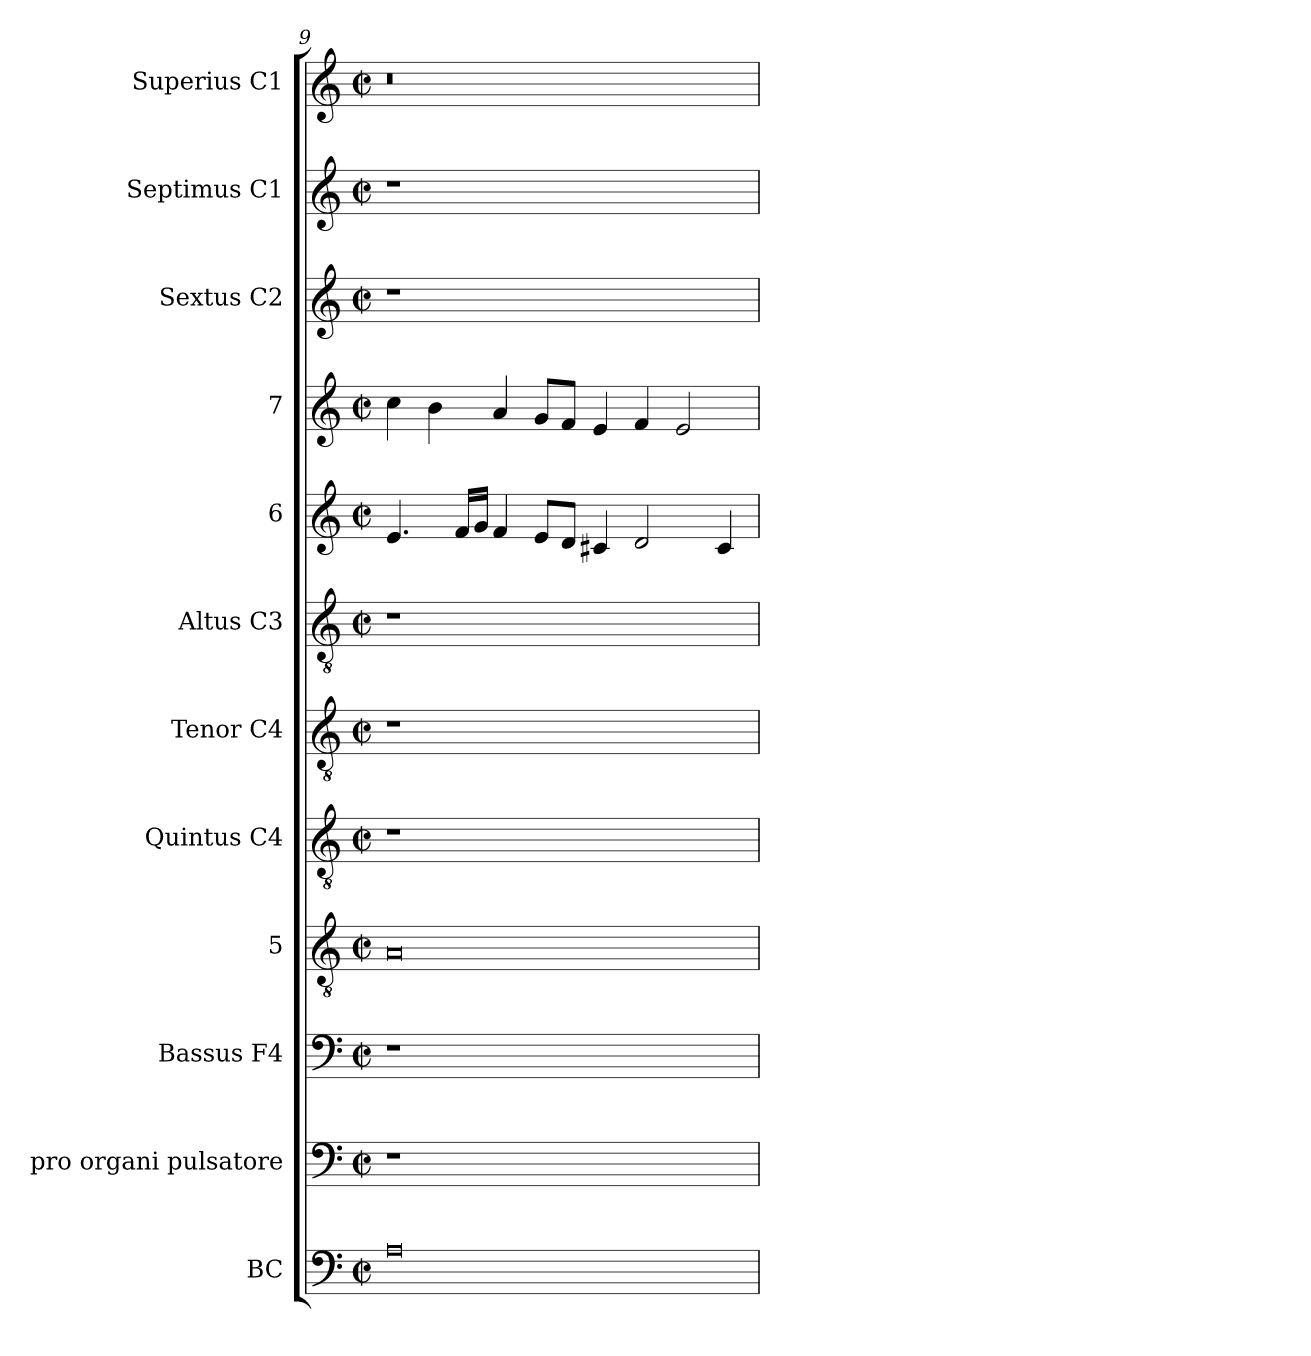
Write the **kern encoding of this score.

**kern	**text	**kern	**kern	**kern	**text	**kern	**kern	**kern	**kern	**text	**kern	**text	**kern	**kern	**kern
*part12	*part12	*part11	*part10	*part9	*part9	*part8	*part7	*part6	*part5	*part5	*part4	*part4	*part3	*part2	*part1
*staff12	*staff12	*staff11	*staff10	*staff9	*staff9	*staff8	*staff7	*staff6	*staff5	*staff5	*staff4	*staff4	*staff3	*staff2	*staff1
*I"BC	*	*I"pro organi  pulsatore	*I"Bassus  F4	*I"5	*	*I"Quintus  C4	*I"Tenor  C4	*I"Altus  C3	*I"6	*	*I"7	*	*I"Sextus  C2	*I"Septimus  C1	*I"Superius  C1
*I'BC	*	*	*I'B	*	*	*	*I'T	*I'A	*	*	*	*	*	*	*I'S
!!LO:PB:g=z
*clefF4	*	*clefF4	*clefF4	*clefGv2	*	*clefGv2	*clefGv2	*clefGv2	*clefG2	*	*clefG2	*	*clefG2	*clefG2	*clefG2
*k[]	*	*k[]	*k[]	*k[]	*	*k[]	*k[]	*k[]	*k[]	*	*k[]	*	*k[]	*k[]	*k[]
*C:	*	*C:	*C:	*C:	*	*C:	*C:	*C:	*C:	*	*C:	*	*C:	*C:	*C:
*M2/2	*	*M2/2	*M2/2	*M2/2	*	*M2/2	*M2/2	*M2/2	*M2/2	*	*M2/2	*	*M2/2	*M2/2	*M2/2
*met(c|)	*	*met(c|)	*met(c|)	*met(c|)	*	*met(c|)	*met(c|)	*met(c|)	*met(c|)	*	*met(c|)	*	*met(c|)	*met(c|)	*met(c|)
=9	=9	=9	=9	=9	=9	=9	=9	=9	=9	=9	=9	=9	=9	=9	=9
!	!LO:LY:a:cj	!	!	!	!LO:LY:b:cj	!	!	!	!	!LO:LY:b:cj	!	!LO:LY:b:cj	!	!	!
0A	.	1r	1r	0A	--	1r	1r	1r	4.e/	--	4cc\	--	1r	1r	0r
!	!	!	!	!	!	!	!	!	!	!	!	!LO:LY:b:cj	!	!	!
.	.	.	.	.	.	.	.	.	.	.	4b\	--	.	.	.
!	!	!	!	!	!	!	!	!	!	!LO:LY:b:cj	!	!	!	!	!
.	.	.	.	.	.	.	.	.	16f/L	--	.	.	.	.	.
!	!	!	!	!	!	!	!	!	!	!LO:LY:b:cj	!	!	!	!	!
.	.	.	.	.	.	.	.	.	16g/J	--	.	.	.	.	.
!	!	!	!	!	!	!	!	!	!	!LO:LY:b:cj	!	!LO:LY:b:cj	!	!	!
.	.	.	.	.	.	.	.	.	4f/	--	4a/	--	.	.	.
!	!	!	!	!	!	!	!	!	!	!LO:LY:b:cj	!	!LO:LY:b:cj	!	!	!
.	.	.	.	.	.	.	.	.	8e/L	--	8g/L	--	.	.	.
!	!	!	!	!	!	!	!	!	!	!LO:LY:b:cj	!	!LO:LY:b:cj	!	!	!
.	.	.	.	.	.	.	.	.	8d/J	--	8f/J	--	.	.	.
!	!	!	!	!	!	!	!	!	!	!LO:LY:b:cj	!	!LO:LY:b:cj	!	!	!
.	.	1ryy	1ryy	.	.	1ryy	1ryy	1ryy	4c#X/	--	4e/	--	1ryy	1ryy	.
!	!	!	!	!	!	!	!	!	!	!LO:LY:b:cj	!	!LO:LY:b:cj	!	!	!
.	.	.	.	.	.	.	.	.	2d/	--	4f/	--	.	.	.
!	!	!	!	!	!	!	!	!	!	!	!	!LO:LY:b:cj	!	!	!
.	.	.	.	.	.	.	.	.	.	.	2e/	--	.	.	.
!	!	!	!	!	!	!	!	!	!	!LO:LY:b:cj	!	!	!	!	!
.	.	.	.	.	.	.	.	.	4c#/	--	.	.	.	.	.
=	=	=	=	=	=	=	=	=	=	=	=	=	=	=	=
*-	*-	*-	*-	*-	*-	*-	*-	*-	*-	*-	*-	*-	*-	*-	*-
